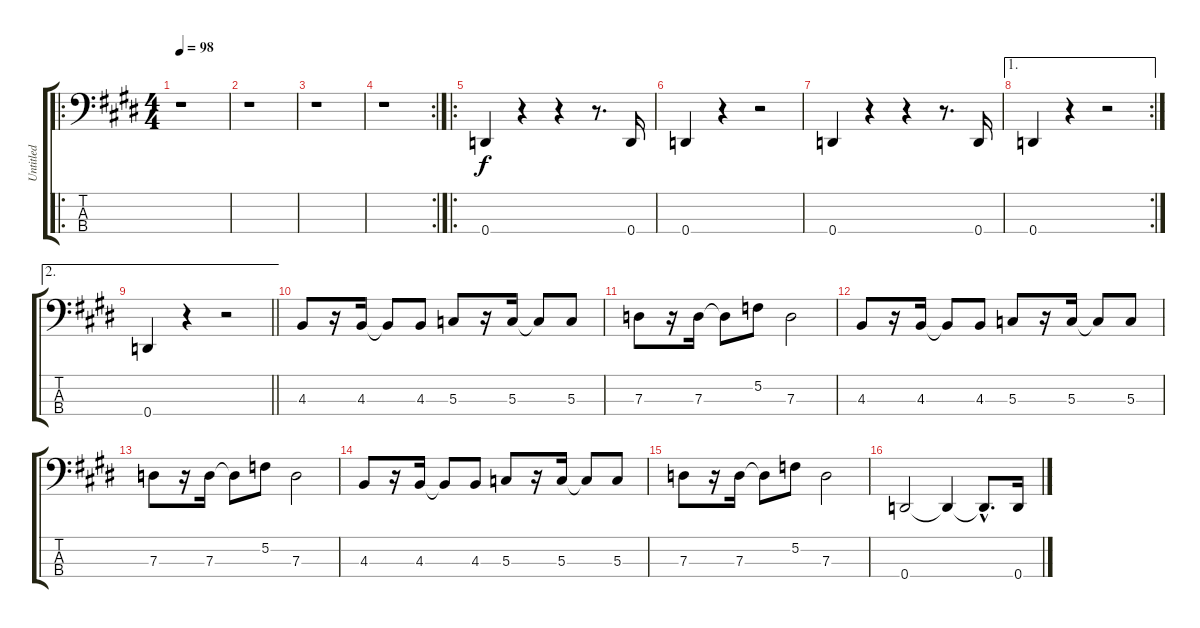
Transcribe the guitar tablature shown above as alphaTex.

\track ("Untitled" "Untitled") {instrument electricbasspick}
\staff {score tabs}
\tuning (F2 C2 G1 D1) {hide}
\ro
\ts (4 4)
\tempo 98
\clef f4
\ks e
r.1{dy f instrument electricbasspick} |
\ks c#minor
r.1 |
\ks e
r.1 |
\rc 2
\ks c#minor
r.1 |
\ro
\ks e
0.4.4 r.4 r.4 r.8{d} 0.4.16 |
\ks c#minor
0.4.4 r.4 r.2 |
\ks e
0.4.4 r.4 r.4 r.8{d} 0.4.16 |
\ae 1
\rc 2
\ks c#minor
0.4.4 r.4 r.2 |
\ae 2
\barLineRight lightlight
0.4.4 r.4 r.2 |
\ks e
4.3.8 r.16 4.3.16 4.3{t}.8 4.3.8 5.3.8 r.16 5.3.16 5.3{t}.8 5.3.8 |
\ks c#minor
7.3.8 r.16 7.3.16 7.3{t}.8 5.2.8 7.3.2 |
4.3.8 r.16 4.3.16 4.3{t}.8 4.3.8 5.3.8 r.16 5.3.16 5.3{t}.8 5.3.8 |
7.3.8 r.16 7.3.16 7.3{t}.8 5.2.8 7.3.2 |
\ks e
4.3.8 r.16 4.3.16 4.3{t}.8 4.3.8 5.3.8 r.16 5.3.16 5.3{t}.8 5.3.8 |
\ks c#minor
7.3.8 r.16 7.3.16 7.3{t}.8 5.2.8 7.3.2 |
0.4.2 0.4{t}.4 0.4{hac t}.8{d} 0.4.16
